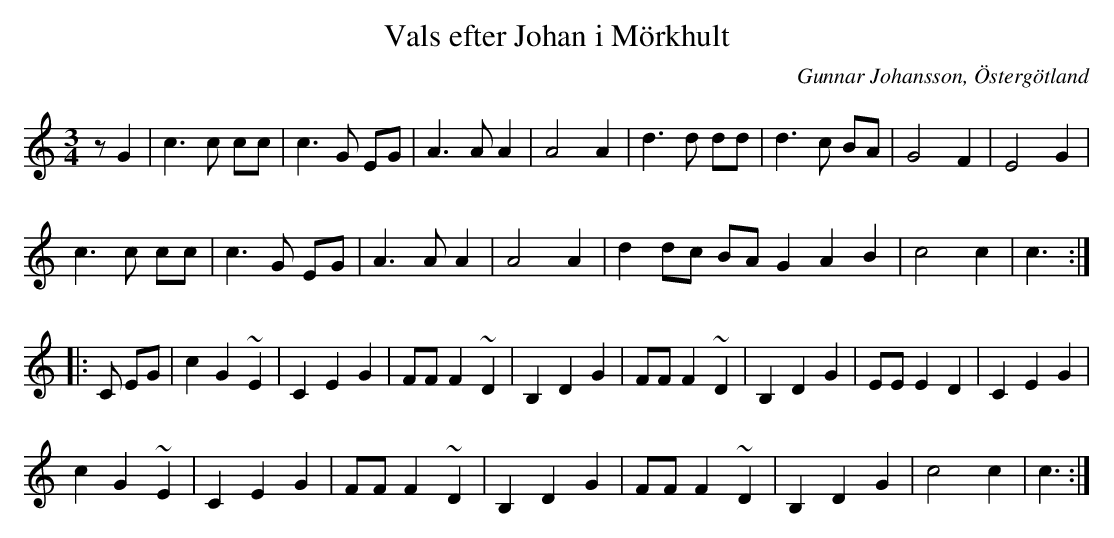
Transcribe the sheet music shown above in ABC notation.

X:1
T:Vals efter Johan i Mörkhult
C:Gunnar Johansson, Östergötland
M:3/4
L:1/8
K:C
zG2|c3c cc|c3G EG|A3A A2|A4 A2|\
d3d dd|d3 c BA|G4F2|E4G2|
c3c cc|c3G EG|A3A A2|A4 A2|\
d2 dc BA G2A2B2|c4c2|c3:|
|:C EG|c2G2~E2|C2E2G2|FF F2 ~D2|B,2D2G2|\
FF F2~D2|B,2 D2G2|EE E2D2|C2E2G2|
c2G2~E2|C2E2G2|FF F2 ~D2|B,2D2G2|\
FF F2~D2|B,2 D2G2|c4c2|c3:|
